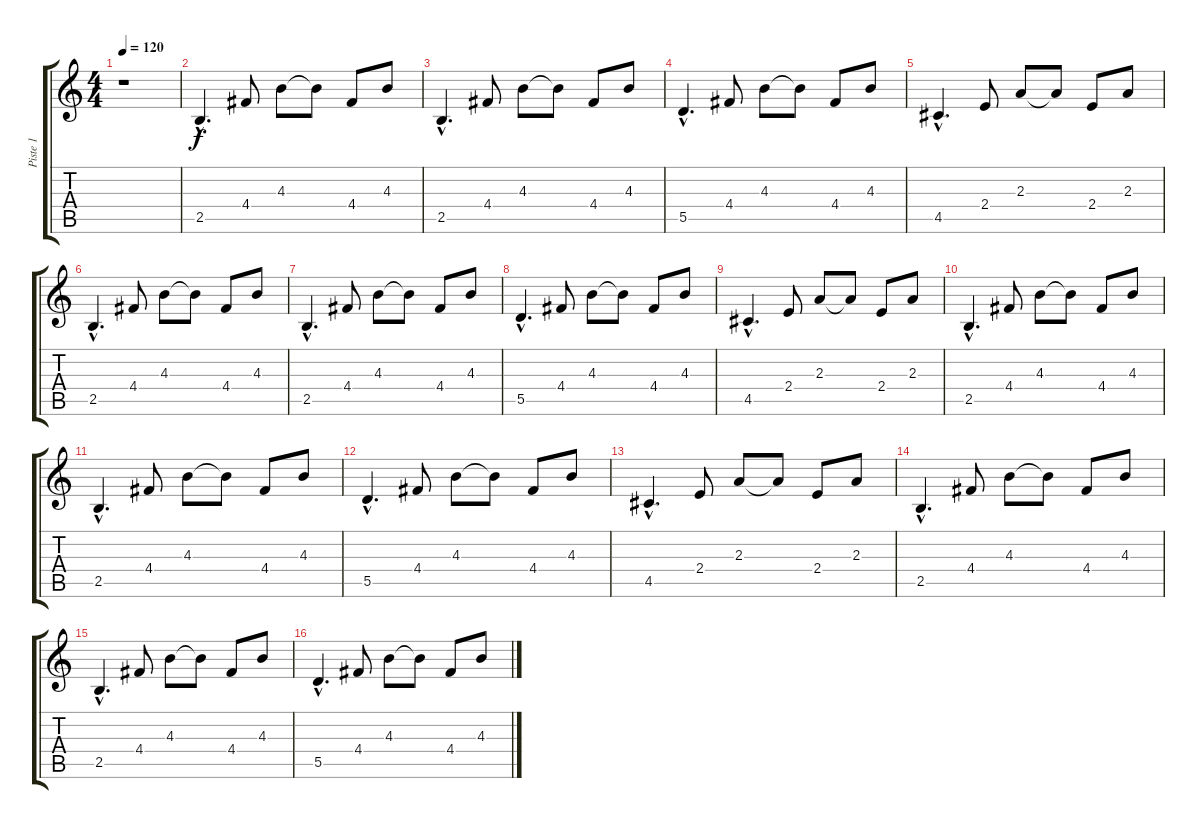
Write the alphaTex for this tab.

\track ("Piste 1" "Piste 1") {instrument electricguitarjazz}
\staff {score tabs}
\tuning (E4 B3 G3 D3 A2 E2) {hide}
\ts (4 4)
\tempo 120
\clef g2
\ks c
r.1{dy f} |
2.5{hac}.4{d} 4.4.8 4.3.8 4.3{t}.8 4.4.8 4.3.8 |
2.5{hac}.4{d} 4.4.8 4.3.8 4.3{t}.8 4.4.8 4.3.8 |
5.5{hac}.4{d} 4.4.8 4.3.8 4.3{t}.8 4.4.8 4.3.8 |
4.5{hac}.4{d} 2.4.8 2.3.8 2.3{t}.8 2.4.8 2.3.8 |
2.5{hac}.4{d} 4.4.8 4.3.8 4.3{t}.8 4.4.8 4.3.8 |
2.5{hac}.4{d} 4.4.8 4.3.8 4.3{t}.8 4.4.8 4.3.8 |
5.5{hac}.4{d} 4.4.8 4.3.8 4.3{t}.8 4.4.8 4.3.8 |
4.5{hac}.4{d} 2.4.8 2.3.8 2.3{t}.8 2.4.8 2.3.8 |
2.5{hac}.4{d} 4.4.8 4.3.8 4.3{t}.8 4.4.8 4.3.8 |
2.5{hac}.4{d} 4.4.8 4.3.8 4.3{t}.8 4.4.8 4.3.8 |
5.5{hac}.4{d} 4.4.8 4.3.8 4.3{t}.8 4.4.8 4.3.8 |
4.5{hac}.4{d} 2.4.8 2.3.8 2.3{t}.8 2.4.8 2.3.8 |
2.5{hac}.4{d} 4.4.8 4.3.8 4.3{t}.8 4.4.8 4.3.8 |
2.5{hac}.4{d} 4.4.8 4.3.8 4.3{t}.8 4.4.8 4.3.8 |
5.5{hac}.4{d} 4.4.8 4.3.8 4.3{t}.8 4.4.8 4.3.8
